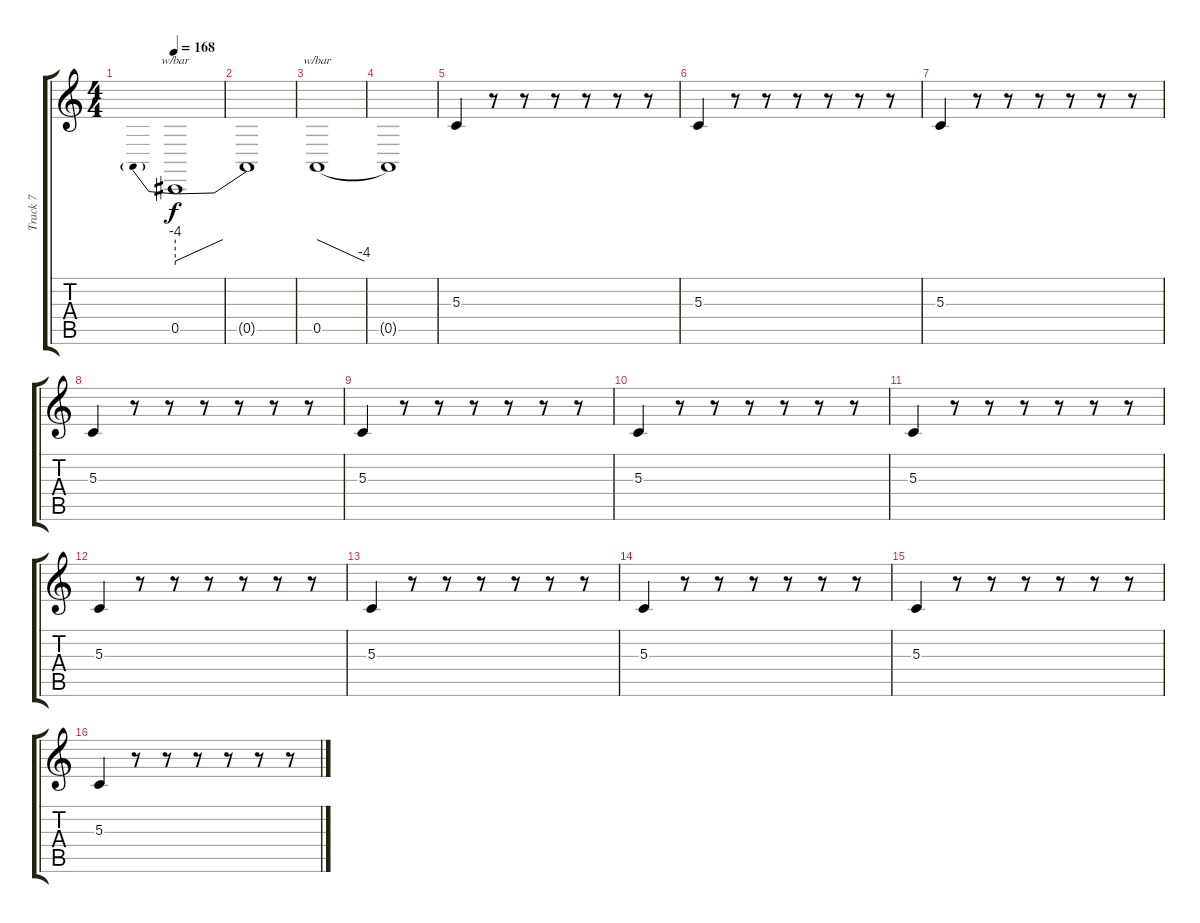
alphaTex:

\track ("Track 7" "Track 7") {instrument choiraahs}
\staff {score tabs}
\tuning (E4 B3 G3 D3 A2 E2) {hide}
\ts (4 4)
\tempo 168
\clef g2
\ks c
0.5.1{tbe (predivedive default 0 -16 60 0) dy f instrument choiraahs} |
0.5{t}.1 |
0.5.1{tbe (dive default 0 0 60 -16)} |
0.5{t}.1 |
5.3.4 r.8 r.8 r.8 r.8 r.8 r.8 |
5.3.4 r.8 r.8 r.8 r.8 r.8 r.8 |
5.3.4 r.8 r.8 r.8 r.8 r.8 r.8 |
5.3.4 r.8 r.8 r.8 r.8 r.8 r.8 |
5.3.4 r.8 r.8 r.8 r.8 r.8 r.8 |
5.3.4 r.8 r.8 r.8 r.8 r.8 r.8 |
5.3.4 r.8 r.8 r.8 r.8 r.8 r.8 |
5.3.4 r.8 r.8 r.8 r.8 r.8 r.8 |
5.3.4 r.8 r.8 r.8 r.8 r.8 r.8 |
5.3.4 r.8 r.8 r.8 r.8 r.8 r.8 |
5.3.4 r.8 r.8 r.8 r.8 r.8 r.8 |
5.3.4 r.8 r.8 r.8 r.8 r.8 r.8
